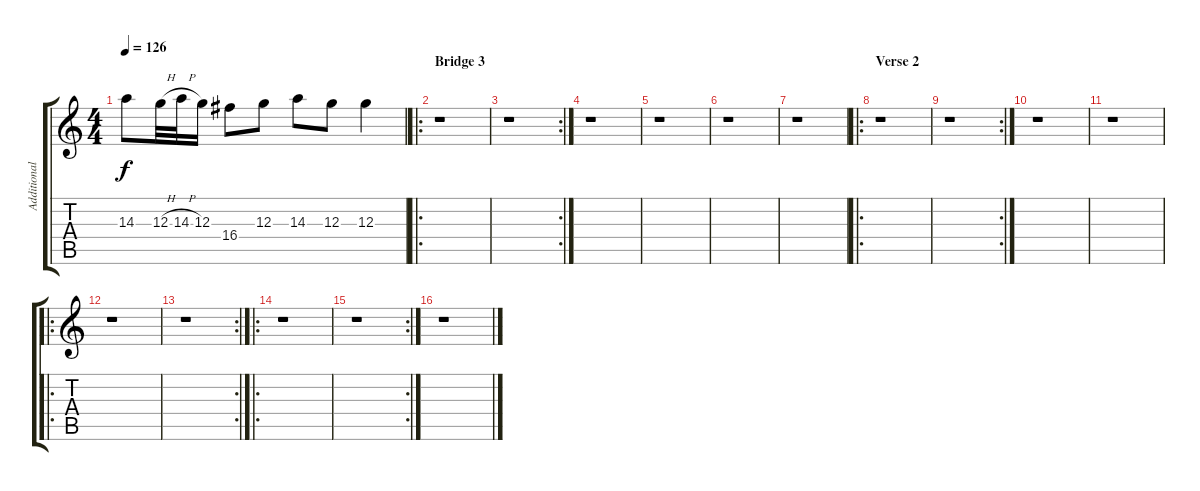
\track ("Additional Guitar" "Additional") {instrument distortionguitar}
\staff {score tabs}
\tuning (E4 B3 G3 D3 A2 E2) {hide}
\ts (4 4)
\tempo 126
\clef g2
\ks c
14.3.8{dy f} 12.3{h}.32 14.3{h}.32 12.3.16 16.4.8 12.3.8 14.3.8 12.3.8 12.3.4 |
\ro
\section ("" "Bridge 3")
r.1 |
\rc 2
r.1 |
r.1 |
r.1 |
r.1 |
r.1 |
\ro
\section ("" "Verse 2")
r.1 |
\rc 2
r.1 |
r.1 |
r.1 |
\ro
r.1 |
\rc 2
r.1 |
\ro
r.1 |
\rc 2
r.1 |
r.1
